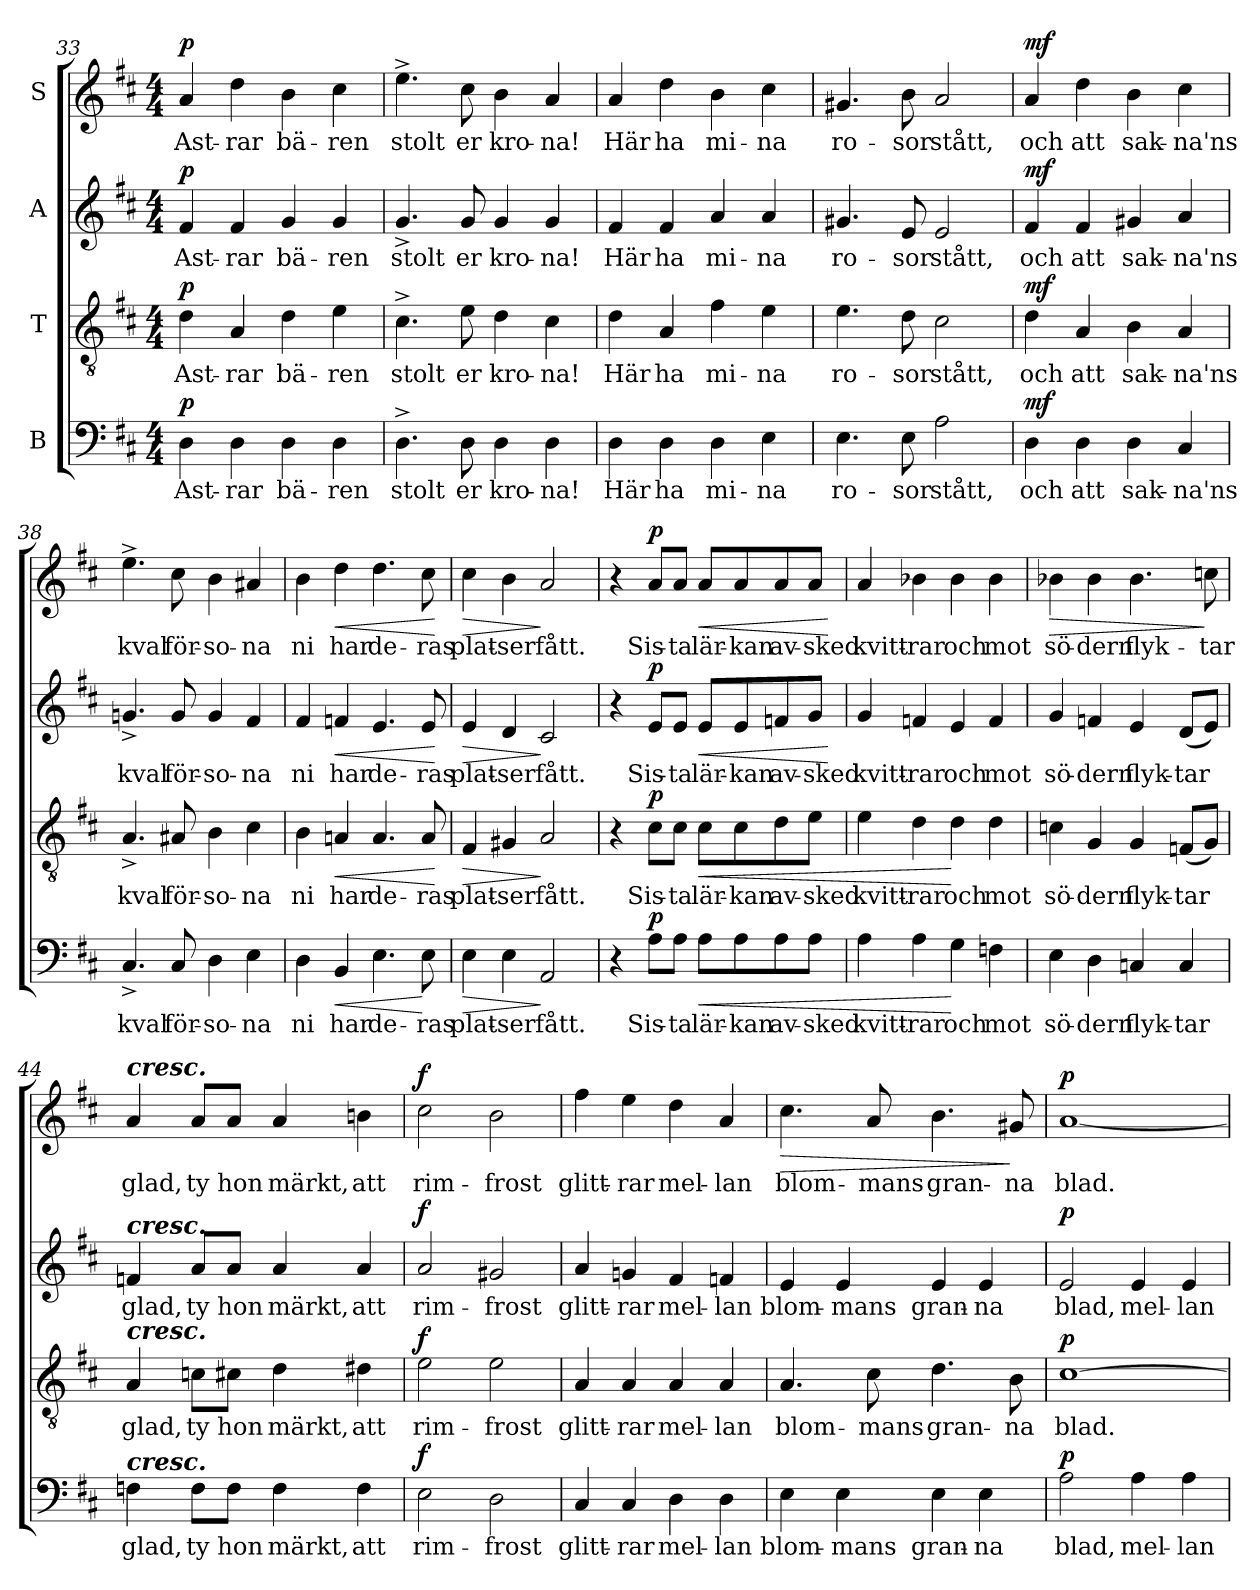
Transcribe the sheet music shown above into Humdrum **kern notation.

**kern	**text	**dynam	**kern	**text	**dynam	**kern	**text	**dynam	**kern	**text	**dynam
*part4	*part4	*part4	*part3	*part3	*part3	*part2	*part2	*part2	*part1	*part1	*part1
*staff4	*staff4	*staff4	*staff3	*staff3	*staff3	*staff2	*staff2	*staff2	*staff1	*staff1	*staff1
*I"B	*	*	*I"T	*	*	*I"A	*	*	*I"S	*	*
*clefF4	*	*	*clefGv2	*	*	*clefG2	*	*	*clefG2	*	*
*k[f#c#]	*	*	*k[f#c#]	*	*	*k[f#c#]	*	*	*k[f#c#]	*	*
*D:	*	*	*D:	*	*	*D:	*	*	*D:	*	*
*M4/4	*	*	*M4/4	*	*	*M4/4	*	*	*M4/4	*	*
=33	=33	=33	=33	=33	=33	=33	=33	=33	=33	=33	=33
!	!LO:LY:b	!LO:DY:a	!	!LO:LY:b	!LO:DY:a	!	!LO:LY:b	!LO:DY:a	!	!LO:LY:b	!LO:DY:a
4D\	Ast-	p	4d\	Ast-	p	4f#/	Ast-	p	4a/	Ast-	p
!	!LO:LY:b	!	!	!LO:LY:b	!	!	!LO:LY:b	!	!	!LO:LY:b	!
4D\	-rar	.	4A/	-rar	.	4f#/	-rar	.	4dd\	-rar	.
!	!LO:LY:b	!	!	!LO:LY:b	!	!	!LO:LY:b	!	!	!LO:LY:b	!
4D\	bä-	.	4d\	bä-	.	4g/	bä-	.	4b\	bä-	.
!	!LO:LY:b	!	!	!LO:LY:b	!	!	!LO:LY:b	!	!	!LO:LY:b	!
4D\	-ren	.	4e\	-ren	.	4g/	-ren	.	4cc#\	-ren	.
=34	=34	=34	=34	=34	=34	=34	=34	=34	=34	=34	=34
!	!LO:LY:b	!	!	!LO:LY:b	!	!	!LO:LY:b	!	!	!LO:LY:b	!
4.D^>\	stolt	.	4.c#^>\	stolt	.	4.g^</	stolt	.	4.ee^>\	stolt	.
!	!LO:LY:b	!	!	!LO:LY:b	!	!	!LO:LY:b	!	!	!LO:LY:b	!
8D\	er	.	8e\	er	.	8g/	er	.	8cc#\	er	.
!	!LO:LY:b	!	!	!LO:LY:b	!	!	!LO:LY:b	!	!	!LO:LY:b	!
4D\	kro-	.	4d\	kro-	.	4g/	kro-	.	4b\	kro-	.
!	!LO:LY:b	!	!	!LO:LY:b	!	!	!LO:LY:b	!	!	!LO:LY:b	!
4D\	-na!	.	4c#\	-na!	.	4g/	-na!	.	4a/	-na!	.
=35	=35	=35	=35	=35	=35	=35	=35	=35	=35	=35	=35
!	!LO:LY:b	!	!	!LO:LY:b	!	!	!LO:LY:b	!	!	!LO:LY:b	!
4D\	Här	.	4d\	Här	.	4f#/	Här	.	4a/	Här	.
!	!LO:LY:b	!	!	!LO:LY:b	!	!	!LO:LY:b	!	!	!LO:LY:b	!
4D\	ha	.	4A/	ha	.	4f#/	ha	.	4dd\	ha	.
!	!LO:LY:b	!	!	!LO:LY:b	!	!	!LO:LY:b	!	!	!LO:LY:b	!
4D\	mi-	.	4f#\	mi-	.	4a/	mi-	.	4b\	mi-	.
!	!LO:LY:b	!	!	!LO:LY:b	!	!	!LO:LY:b	!	!	!LO:LY:b	!
4E\	-na	.	4e\	-na	.	4a/	-na	.	4cc#\	-na	.
=36	=36	=36	=36	=36	=36	=36	=36	=36	=36	=36	=36
!	!LO:LY:b	!	!	!LO:LY:b	!	!	!LO:LY:b	!	!	!LO:LY:b	!
4.E\	ro-	.	4.e\	ro-	.	4.g#X/	ro-	.	4.g#X/	ro-	.
!	!LO:LY:b	!	!	!LO:LY:b	!	!	!LO:LY:b	!	!	!LO:LY:b	!
8E\	-sor	.	8d\	-sor	.	8e/	-sor	.	8b\	-sor	.
!	!LO:LY:b	!	!	!LO:LY:b	!	!	!LO:LY:b	!	!	!LO:LY:b	!
2A\	stått,	.	2c#\	stått,	.	2e/	stått,	.	2a/	stått,	.
!!LO:PB:g=z
=37	=37	=37	=37	=37	=37	=37	=37	=37	=37	=37	=37
!	!LO:LY:b	!LO:DY:a	!	!LO:LY:b	!LO:DY:a	!	!LO:LY:b	!LO:DY:a	!	!LO:LY:b	!LO:DY:a
4D\	och	mf	4d\	och	mf	4f#/	och	mf	4a/	och	mf
!	!LO:LY:b	!	!	!LO:LY:b	!	!	!LO:LY:b	!	!	!LO:LY:b	!
4D\	att	.	4A/	att	.	4f#/	att	.	4dd\	att	.
!	!LO:LY:b	!	!	!LO:LY:b	!	!	!LO:LY:b	!	!	!LO:LY:b	!
4D\	sak-	.	4B\	sak-	.	4g#X/	sak-	.	4b\	sak-	.
!	!LO:LY:b	!	!	!LO:LY:b	!	!	!LO:LY:b	!	!	!LO:LY:b	!
4C#/	-na'ns	.	4A/	-na'ns	.	4a/	-na'ns	.	4cc#\	-na'ns	.
=38	=38	=38	=38	=38	=38	=38	=38	=38	=38	=38	=38
!	!LO:LY:b	!	!	!LO:LY:b	!	!	!LO:LY:b	!	!	!LO:LY:b	!
4.C#^</	kval	.	4.A^</	kval	.	4.gni^</	kval	.	4.ee^>\	kval	.
!	!LO:LY:b	!	!	!LO:LY:b	!	!	!LO:LY:b	!	!	!LO:LY:b	!
8C#/	för-	.	8A#X/	för-	.	8g/	för-	.	8cc#\	för-	.
!	!LO:LY:b	!	!	!LO:LY:b	!	!	!LO:LY:b	!	!	!LO:LY:b	!
4D\	-so-	.	4B\	-so-	.	4g/	-so-	.	4b\	-so-	.
!	!LO:LY:b	!	!	!LO:LY:b	!	!	!LO:LY:b	!	!	!LO:LY:b	!
4E\	-na	.	4c#\	-na	.	4f#/	-na	.	4a#X/	-na	.
=39	=39	=39	=39	=39	=39	=39	=39	=39	=39	=39	=39
!	!LO:LY:b	!	!	!LO:LY:b	!	!	!LO:LY:b	!	!	!LO:LY:b	!
4D\	ni	.	4B\	ni	.	4f#/	ni	.	4b\	ni	.
!	!LO:LY:b	!LO:HP:b	!	!LO:LY:b	!LO:HP:b	!	!LO:LY:b	!LO:HP:b	!	!LO:LY:b	!LO:HP:b
4BB/	har	<	4Ani/	har	<	4fn/	har	<	4dd\	har	<
!	!LO:LY:b	!	!	!LO:LY:b	!	!	!LO:LY:b	!	!	!LO:LY:b	!
4.E\	de-	.	4.A/	de-	.	4.e/	de-	.	4.dd\	de-	.
!	!LO:LY:b	!	!	!LO:LY:b	!	!	!LO:LY:b	!	!	!LO:LY:b	!
8E\	-ras	[	8A/	-ras	.	8e/	-ras	.	8cc#\	-ras	.
.	.	.	.	.	[	.	.	[	.	.	[
=40	=40	=40	=40	=40	=40	=40	=40	=40	=40	=40	=40
!	!LO:LY:b	!LO:HP:b	!	!LO:LY:b	!LO:HP:b	!	!LO:LY:b	!LO:HP:b	!	!LO:LY:b	!LO:HP:b
4E\	plat-	>	4F#/	plat-	>	4e/	plat-	>	4cc#\	plat-	>
!	!LO:LY:b	!	!	!LO:LY:b	!	!	!LO:LY:b	!	!	!LO:LY:b	!
4E\	-ser	.	4G#X/	-ser	.	4d/	-ser	.	4b\	-ser	.
!	!LO:LY:b	!	!	!LO:LY:b	!	!	!LO:LY:b	!	!	!LO:LY:b	!
2AA/	fått.	]	2A/	fått.	]	2c#/	fått.	]	2a/	fått.	]
=41	=41	=41	=41	=41	=41	=41	=41	=41	=41	=41	=41
4r	.	.	4r	.	.	4r	.	.	4r	.	.
!	!LO:LY:b	!LO:DY:a	!	!LO:LY:b	!LO:DY:a	!	!LO:LY:b	!LO:DY:a	!	!LO:LY:b	!LO:DY:a
8A\L	Sis-	p	8c#\L	Sis-	p	8e/L	Sis-	p	8a/L	Sis-	p
!	!LO:LY:b	!	!	!LO:LY:b	!	!	!LO:LY:b	!	!	!LO:LY:b	!
8A\J	-ta	.	8c#\J	-ta	.	8e/J	-ta	.	8a/J	-ta	.
!	!LO:LY:b	!LO:HP:b	!	!LO:LY:b	!LO:HP:b	!	!LO:LY:b	!LO:HP:b	!	!LO:LY:b	!LO:HP:b
8A\L	lär-	<	8c#\L	lär-	<	8e/L	lär-	<	8a/L	lär-	<
!	!LO:LY:b	!	!	!LO:LY:b	!	!	!LO:LY:b	!	!	!LO:LY:b	!
8A\	-kan	.	8c#\	-kan	.	8e/	-kan	.	8a/	-kan	.
!	!LO:LY:b	!	!	!LO:LY:b	!	!	!LO:LY:b	!	!	!LO:LY:b	!
8A\	av-	.	8d\	av-	.	8fn/	av-	.	8a/	av-	.
!	!LO:LY:b	!	!	!LO:LY:b	!	!	!LO:LY:b	!	!	!LO:LY:b	!
8A\J	-sked	.	8e\J	-sked	.	8g/J	-sked	.	8a/J	-sked	.
.	.	.	.	.	.	.	.	[	.	.	[
!!LO:LB:g=z
=42	=42	=42	=42	=42	=42	=42	=42	=42	=42	=42	=42
!	!LO:LY:b	!	!	!LO:LY:b	!	!	!LO:LY:b	!	!	!LO:LY:b	!
4A\	kvitt-	.	4e\	kvitt-	.	4g/	kvitt-	.	4a/	kvitt-	.
!	!LO:LY:b	!	!	!LO:LY:b	!	!	!LO:LY:b	!	!	!LO:LY:b	!
4A\	-rar	.	4d\	-rar	.	4fn/	-rar	.	4b-X\	-rar	.
!	!LO:LY:b	!	!	!LO:LY:b	!	!	!LO:LY:b	!	!	!LO:LY:b	!
4G\	och	[	4d\	och	[	4e/	och	.	4b-\	och	.
!	!LO:LY:b	!	!	!LO:LY:b	!	!	!LO:LY:b	!	!	!LO:LY:b	!
4Fn\	mot	.	4d\	mot	.	4f/	mot	.	4b-\	mot	.
=43	=43	=43	=43	=43	=43	=43	=43	=43	=43	=43	=43
!	!LO:LY:b	!	!	!LO:LY:b	!	!	!LO:LY:b	!	!	!LO:LY:b	!LO:HP:b
4E\	sö-	.	4cn\	sö-	.	4g/	sö-	.	4b-X\	sö-	>
!	!LO:LY:b	!	!	!LO:LY:b	!	!	!LO:LY:b	!	!	!LO:LY:b	!
4D\	-dern	.	4G/	-dern	.	4fn/	-dern	.	4b-\	-dern	.
!	!LO:LY:b	!	!	!LO:LY:b	!	!	!LO:LY:b	!	!	!LO:LY:b	!
4Cn/	flyk-	.	4G/	flyk-	.	4e/	flyk-	.	4.b-\	flyk-	.
!	!LO:LY:b	!	!	!LO:LY:b	!	!	!LO:LY:b	!	!	!	!
4C/	-tar	.	(<8Fn/L	-tar	.	(<8d/L	-tar	.	.	.	.
!	!	!	!	!	!	!	!	!	!	!LO:LY:b	!
.	.	.	8G/J)	.	.	8e/J)	.	.	8ccn\	-tar	]
=44	=44	=44	=44	=44	=44	=44	=44	=44	=44	=44	=44
!	!	!	!	!	!	!	!	!	!LO:TX:a:Bi:t=cresc.	!	!
!	!	!	!	!	!	!LO:TX:a:Bi:t=cresc.	!	!	!	!	!
!	!	!	!LO:TX:a:Bi:t=cresc.	!	!	!	!	!	!	!	!
!LO:TX:a:Bi:t=cresc.	!	!	!	!	!	!	!	!	!	!	!
!	!LO:LY:b	!	!	!LO:LY:b	!	!	!LO:LY:b	!	!	!LO:LY:b	!
4Fn\	glad,	.	4A/	glad,	.	4fn/	glad,	.	4a/	glad,	.
!	!LO:LY:b	!	!	!LO:LY:b	!	!	!LO:LY:b	!	!	!LO:LY:b	!
8F\L	ty	.	8cn\L	ty	.	8a/L	ty	.	8a/L	ty	.
!	!LO:LY:b	!	!	!LO:LY:b	!	!	!LO:LY:b	!	!	!LO:LY:b	!
8F\J	hon	.	8c#X\J	hon	.	8a/J	hon	.	8a/J	hon	.
!	!LO:LY:b	!	!	!LO:LY:b	!	!	!LO:LY:b	!	!	!LO:LY:b	!
4F\	märkt,	.	4d\	märkt,	.	4a/	märkt,	.	4a/	märkt,	.
!	!LO:LY:b	!	!	!LO:LY:b	!	!	!LO:LY:b	!	!	!LO:LY:b	!
4F\	att	.	4d#X\	att	.	4a/	att	.	4bni\	att	.
=45	=45	=45	=45	=45	=45	=45	=45	=45	=45	=45	=45
!	!LO:LY:b	!LO:DY:a	!	!LO:LY:b	!LO:DY:a	!	!LO:LY:b	!LO:DY:a	!	!LO:LY:b	!LO:DY:a
2E\	rim-	f	2e\	rim-	f	2a/	rim-	f	2cc#i\	rim-	f
!	!LO:LY:b	!	!	!LO:LY:b	!	!	!LO:LY:b	!	!	!LO:LY:b	!
2D\	-frost	.	2e\	-frost	.	2g#X/	-frost	.	2b\	-frost	.
=46	=46	=46	=46	=46	=46	=46	=46	=46	=46	=46	=46
!	!LO:LY:b	!	!	!LO:LY:b	!	!	!LO:LY:b	!	!	!LO:LY:b	!
4C#/	glitt-	.	4A/	glitt-	.	4a/	glitt-	.	4ff#\	glitt-	.
!	!LO:LY:b	!	!	!LO:LY:b	!	!	!LO:LY:b	!	!	!LO:LY:b	!
4C#/	-rar	.	4A/	-rar	.	4gni/	-rar	.	4ee\	-rar	.
!	!LO:LY:b	!	!	!LO:LY:b	!	!	!LO:LY:b	!	!	!LO:LY:b	!
4D\	mel-	.	4A/	mel-	.	4f#/	mel-	.	4dd\	mel-	.
!	!LO:LY:b	!	!	!LO:LY:b	!	!	!LO:LY:b	!	!	!LO:LY:b	!
4D\	-lan	.	4A/	-lan	.	4fn/	-lan	.	4a/	-lan	.
!!LO:LB:g=z
=47	=47	=47	=47	=47	=47	=47	=47	=47	=47	=47	=47
!	!LO:LY:b	!	!	!LO:LY:b	!	!	!LO:LY:b	!	!	!LO:LY:b	!LO:HP:b
4E\	blom-	.	4.A/	blom-	.	4e/	blom-	.	4.cc#\	blom-	>
!	!LO:LY:b	!	!	!	!	!	!LO:LY:b	!	!	!	!
4E\	-mans	.	.	.	.	4e/	-mans	.	.	.	.
!	!	!	!	!LO:LY:b	!	!	!	!	!	!LO:LY:b	!
.	.	.	8c#\	-mans	.	.	.	.	8a/	-mans	.
!	!LO:LY:b	!	!	!LO:LY:b	!	!	!LO:LY:b	!	!	!LO:LY:b	!
4E\	gran-	.	4.d\	gran-	.	4e/	gran-	.	4.b\	gran-	.
!	!LO:LY:b	!	!	!	!	!	!LO:LY:b	!	!	!	!
4E\	-na	.	.	.	.	4e/	-na	.	.	.	.
!	!	!	!	!LO:LY:b	!	!	!	!	!	!LO:LY:b	!
.	.	.	8B\	-na	.	.	.	.	8g#X/	-na	]
=48	=48	=48	=48	=48	=48	=48	=48	=48	=48	=48	=48
!	!LO:LY:b	!LO:DY:a	!	!LO:LY:b	!LO:DY:a	!	!LO:LY:b	!LO:DY:a	!	!LO:LY:b	!LO:DY:a
2A\	blad,	p	[1c#	blad.	p	2e/	blad,	p	[1a	blad.	p
!	!LO:LY:b	!	!	!	!	!	!LO:LY:b	!	!	!	!
4A\	mel-	.	.	.	.	4e/	mel-	.	.	.	.
!	!LO:LY:b	!	!	!	!	!	!LO:LY:b	!	!	!	!
4A\	-lan	.	.	.	.	4e/	-lan	.	.	.	.
=	=	=	=	=	=	=	=	=	=	=	=
*-	*-	*-	*-	*-	*-	*-	*-	*-	*-	*-	*-
